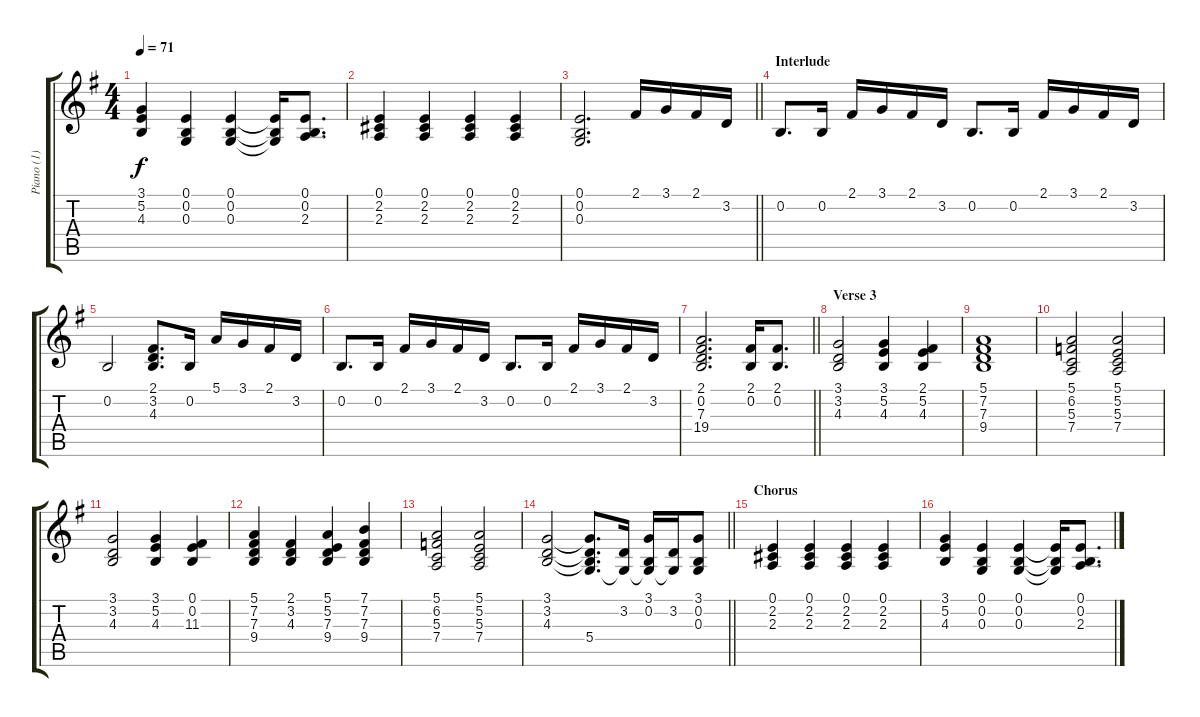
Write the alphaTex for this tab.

\track ("Piano (1)" "Piano (1)") {instrument brightacousticpiano}
\staff {score tabs}
\tuning (E4 B3 G3 D3 A2 E2) {hide}
\ts (4 4)
\tempo 71
\clef g2
\ks eminor
(3.1 5.2 4.3).4{dy f} (0.1 0.2 0.3).4 (0.1 0.2 0.3).4 (0.1{t} 0.2{t} 0.3{t}).16 (0.1 0.2 2.3).8{d} |
(0.1 2.2 2.3).4 (0.1 2.2 2.3).4 (0.1 2.2 2.3).4 (0.1 2.2 2.3).4 |
\barLineRight lightlight
(0.1 0.2 0.3).2{d} 2.1.16 3.1.16 2.1.16 3.2.16 |
\section ("" "Interlude")
0.2.8{d} 0.2.16 2.1.16 3.1.16 2.1.16 3.2.16 0.2.8{d} 0.2.16 2.1.16 3.1.16 2.1.16 3.2.16 |
0.2.2 (2.1 3.2 4.3).8{d} 0.2.16 5.1.16 3.1.16 2.1.16 3.2.16 |
0.2.8{d} 0.2.16 2.1.16 3.1.16 2.1.16 3.2.16 0.2.8{d} 0.2.16 2.1.16 3.1.16 2.1.16 3.2.16 |
\barLineRight lightlight
(2.1 0.2 7.3 19.4).2{d} (2.1 0.2).16 (2.1 0.2).8{d} |
\section ("" "Verse 3")
(3.1 3.2 4.3).2 (3.1 5.2 4.3).4 (2.1 5.2 4.3).4 |
(5.1 7.2 7.3 9.4).1 |
(5.1 6.2 5.3 7.4).2 (5.1 5.2 5.3 7.4).2 |
(3.1 3.2 4.3).2 (3.1 5.2 4.3).4 (0.1 0.2 11.3).4 |
(5.1 7.2 7.3 9.4).4 (2.1 3.2 4.3).4 (5.1 5.2 7.3 9.4).4 (7.1 7.2 7.3 9.4).4 |
(5.1 6.2 5.3 7.4).2 (5.1 5.2 5.3 7.4).2 |
\barLineRight lightlight
(3.1 3.2 4.3).2 (3.1{t} 3.2{t} 4.3{t} 5.4).8{d} (3.2 5.4{t}).16 (3.1 0.2 5.4{t}).16 (3.2 5.4{t}).16 (3.1 0.2 0.3).8 |
\section ("" "Chorus")
(0.1 2.2 2.3).4 (0.1 2.2 2.3).4 (0.1 2.2 2.3).4 (0.1 2.2 2.3).4 |
(3.1 5.2 4.3).4 (0.1 0.2 0.3).4 (0.1 0.2 0.3).4 (0.1{t} 0.2{t} 0.3{t}).16 (0.1 0.2 2.3).8{d}
